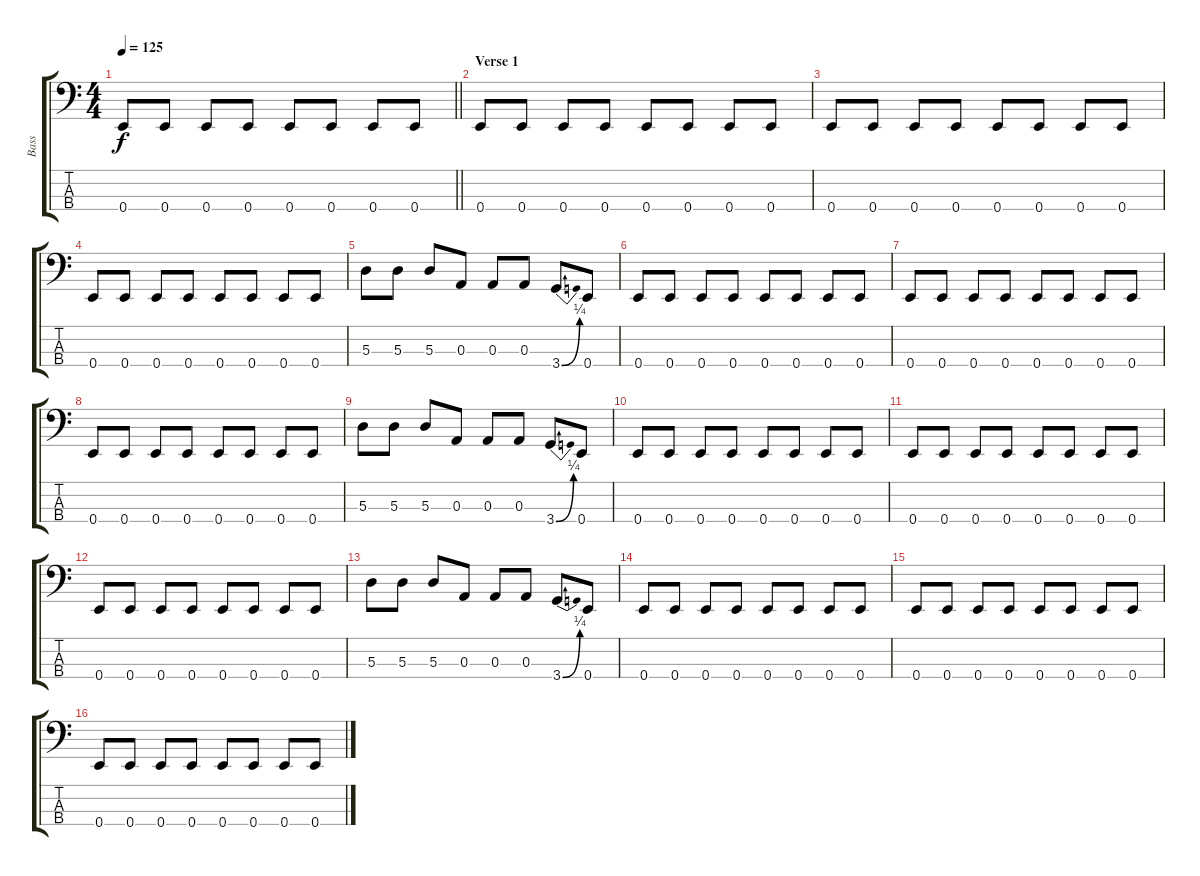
\track ("Bass" "Bass") {instrument electricbassfinger}
\staff {score tabs}
\tuning (G2 D2 A1 E1) {hide}
\ts (4 4)
\tempo 125
\clef f4
\barLineRight lightlight
\ks c
0.4.8{dy f} 0.4.8 0.4.8 0.4.8 0.4.8 0.4.8 0.4.8 0.4.8 |
\section ("" "Verse 1")
0.4.8 0.4.8 0.4.8 0.4.8 0.4.8 0.4.8 0.4.8 0.4.8 |
0.4.8 0.4.8 0.4.8 0.4.8 0.4.8 0.4.8 0.4.8 0.4.8 |
0.4.8 0.4.8 0.4.8 0.4.8 0.4.8 0.4.8 0.4.8 0.4.8 |
5.3.8 5.3.8 5.3.8 0.3.8 0.3.8 0.3.8 3.4{be (bend 0 0 60 1)}.8 0.4.8 |
0.4.8 0.4.8 0.4.8 0.4.8 0.4.8 0.4.8 0.4.8 0.4.8 |
0.4.8 0.4.8 0.4.8 0.4.8 0.4.8 0.4.8 0.4.8 0.4.8 |
0.4.8 0.4.8 0.4.8 0.4.8 0.4.8 0.4.8 0.4.8 0.4.8 |
5.3.8 5.3.8 5.3.8 0.3.8 0.3.8 0.3.8 3.4{be (bend 0 0 60 1)}.8 0.4.8 |
0.4.8 0.4.8 0.4.8 0.4.8 0.4.8 0.4.8 0.4.8 0.4.8 |
0.4.8 0.4.8 0.4.8 0.4.8 0.4.8 0.4.8 0.4.8 0.4.8 |
0.4.8 0.4.8 0.4.8 0.4.8 0.4.8 0.4.8 0.4.8 0.4.8 |
5.3.8 5.3.8 5.3.8 0.3.8 0.3.8 0.3.8 3.4{be (bend 0 0 60 1)}.8 0.4.8 |
0.4.8 0.4.8 0.4.8 0.4.8 0.4.8 0.4.8 0.4.8 0.4.8 |
0.4.8 0.4.8 0.4.8 0.4.8 0.4.8 0.4.8 0.4.8 0.4.8 |
0.4.8 0.4.8 0.4.8 0.4.8 0.4.8 0.4.8 0.4.8 0.4.8
